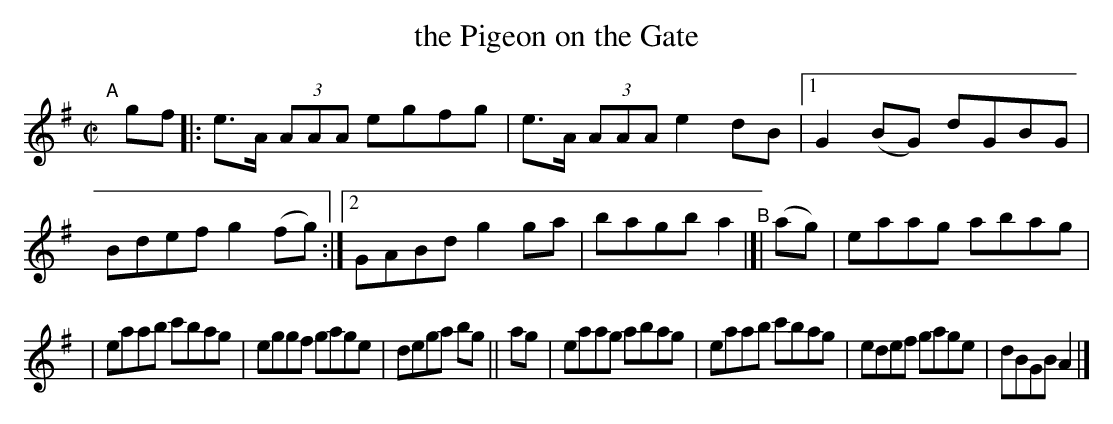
X:1
T: the Pigeon on the Gate
M: C|
L: 1/8
K: Ador
"^A"\
[|]gf |: e>A (3AAA egfg | e>A (3AAA e2dB \
|[1 G2(BG) dGBG | Bdef g2(fg) \
:|[2 GABd g2ga | bagb a2  \
"^B"|[| (ag) | eaag abag |
| eaab c'bag | eggf gage | dega bg || ag \
| eaag abag | eaab c'bag | edef gage | dBGB A2 |]
